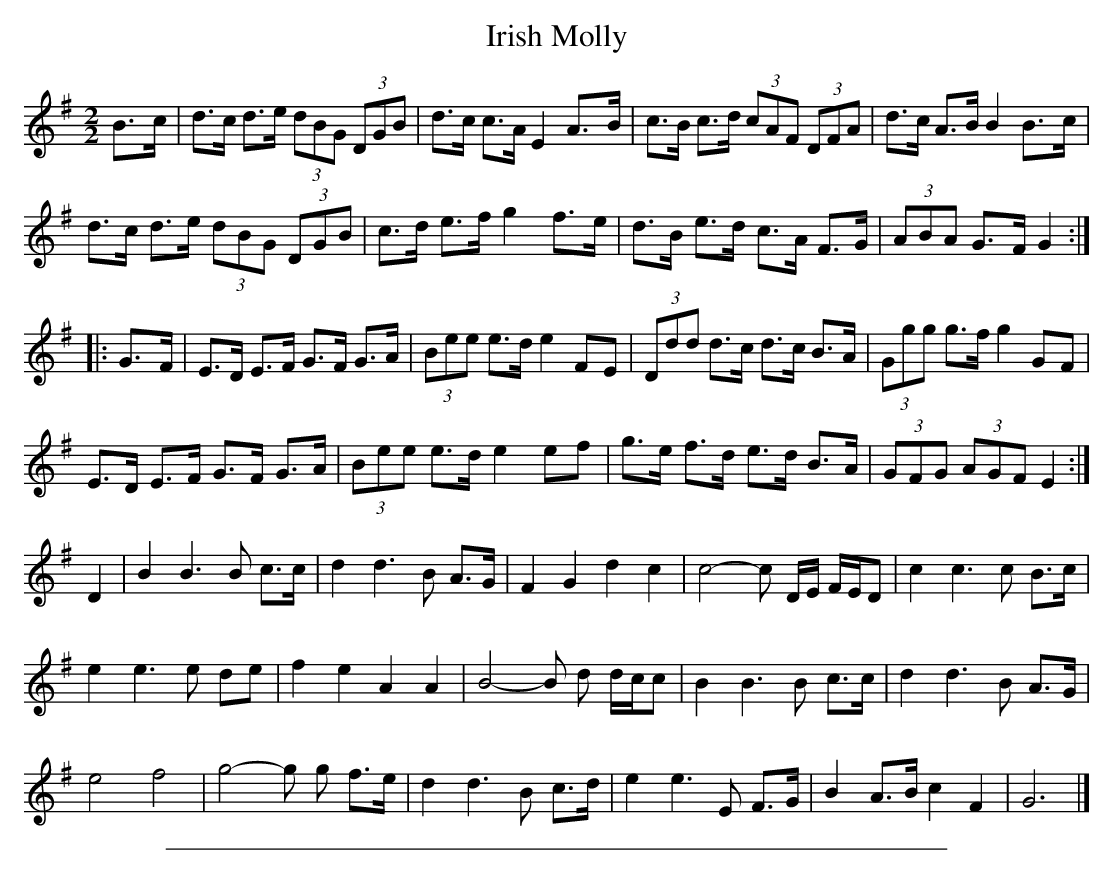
X:1
T: Irish Molly
M:2/2
L:1/8
K:G
B->c | d>c d>e (3dBG (3DGB | d>c c>A E2 A->B | c>B c>d (3cAF (3DFA | d>c A>B B2 B->c |
d>c d>e (3dBG (3DGB | c>d e>f g2 f->e | d>B e>d c>A F>G | (3ABA G->F G2 :|
|: G->F | E>D E>F G>F G>A | (3Bee e>d e2 F-E | (3Ddd d>c d>c B>A | (3Ggg g>f g2 G-F |
E>D E>F G>F G>A | (3Bee e>d e2 e-f | g>e f>d e>d B>A | (3GFG (3AGF E2 :|
D2 | B2 B3 B c>c | d2 d3 B A>G | F2 G2 d2 c2 | c4- c D/E/ F/E/D | c2 c3 c B>c |
e2 e3 e de | f2 e2 A2 A2 | B4- B d d/c/c | B2 B3 B c>c | d2 d3 B A>G |
e4 f4 | g4- g g f>e | d2 d3 B c>d | e2 e3 E F>G | B2 A>B c2 F2 | G6 |]
